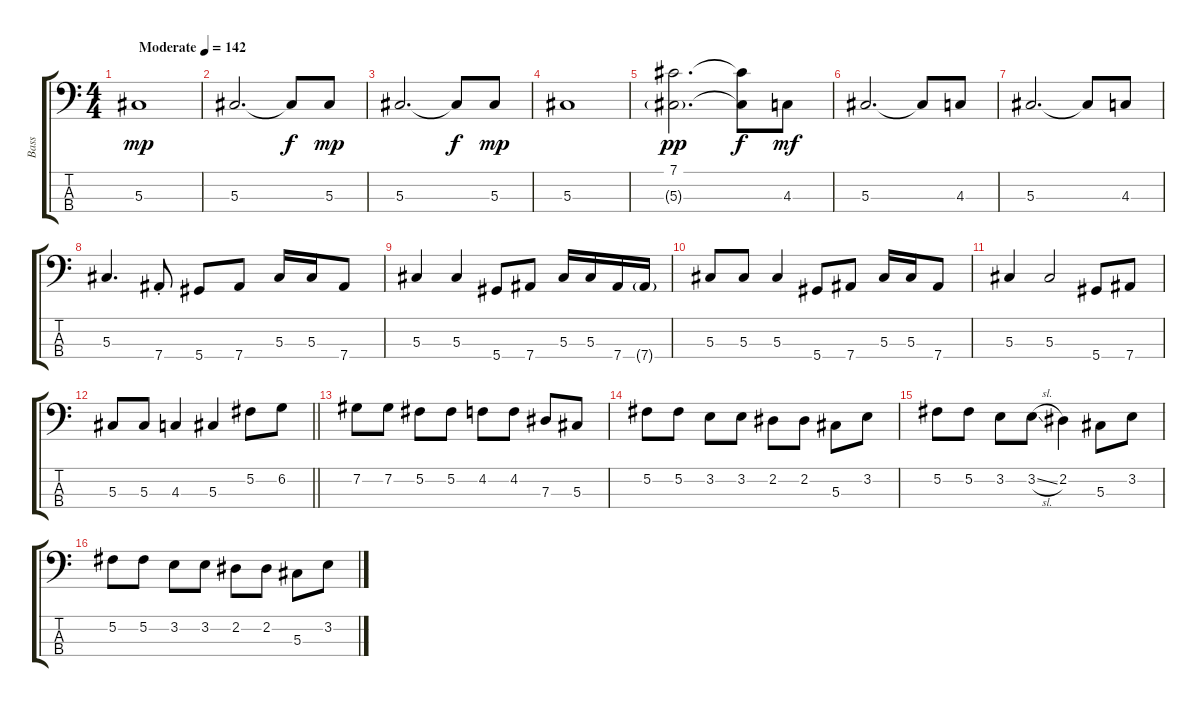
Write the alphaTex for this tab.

\track ("Bass" "Bass") {instrument electricbassfinger}
\staff {score tabs}
\tuning (Gb2 Db2 Ab1 Eb1) {hide}
\ts (4 4)
\tempo (142 "Moderate")
\clef f4
\ks c
5.3.1{dy mp instrument electricbassfinger} |
5.3.2{d} 5.3{t}.8{dy f} 5.3.8{dy mp} |
5.3.2{d} 5.3{t}.8{dy f} 5.3.8{dy mp} |
5.3.1 |
(7.1 5.3{g}).2{d dy pp} (7.1{t} 5.3{t}).8{dy f} 4.3.8{dy mf} |
5.3.2{d} 5.3{t}.8 4.3.8 |
5.3.2{d} 5.3{t}.8 4.3.8 |
5.3.4{d} 7.4{st}.8 5.4.8 7.4.8 5.3.16 5.3.16 7.4.8 |
5.3.4 5.3.4 5.4.8 7.4.8 5.3.16 5.3.16 7.4.16 7.4{g}.16 |
5.3.8 5.3.8 5.3.4 5.4.8 7.4.8 5.3.16 5.3.16 7.4.8 |
5.3.4 5.3.2 5.4.8 7.4.8 |
\barLineRight lightlight
5.3.8 5.3.8 4.3.4 5.3.4 5.2.8 6.2.8 |
7.2.8 7.2.8 5.2.8 5.2.8 4.2.8 4.2.8 7.3.8 5.3.8 |
5.2.8 5.2.8 3.2.8 3.2.8 2.2.8 2.2.8 5.3.8 3.2.8 |
5.2.8 5.2.8 3.2.8 3.2{sl}.8 2.2.4 5.3.8 3.2.8 |
5.2.8 5.2.8 3.2.8 3.2.8 2.2.8 2.2.8 5.3.8 3.2.8
